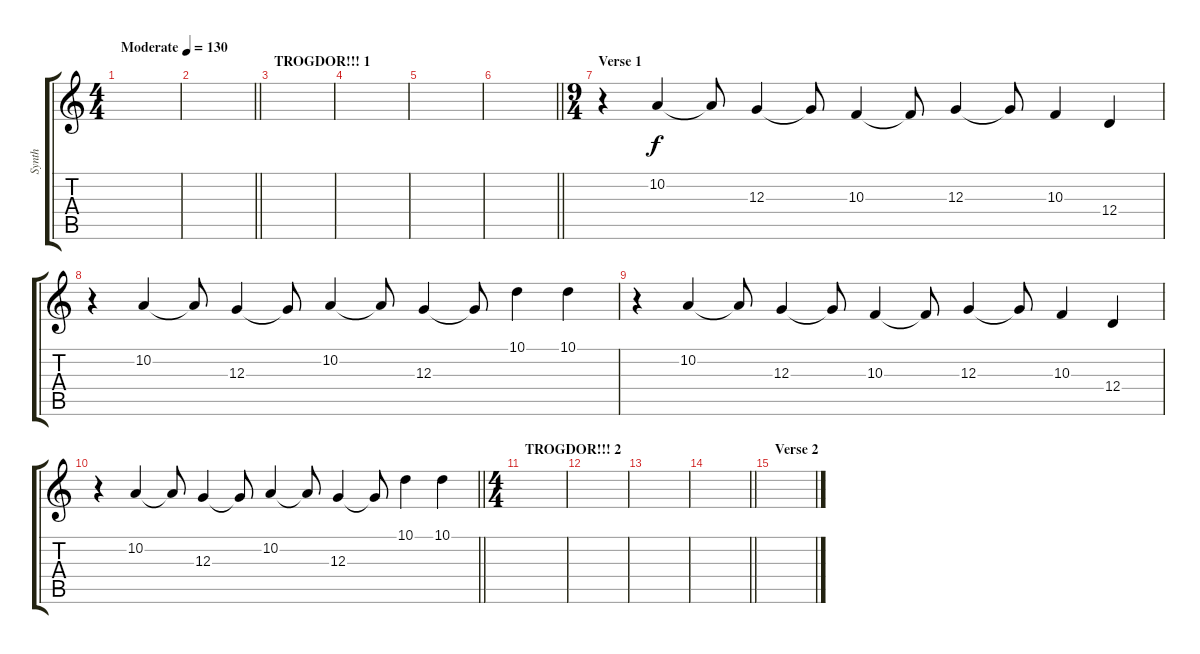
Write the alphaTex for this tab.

\track ("Synth" "Synth") {instrument pad2warm}
\staff {score tabs}
\tuning (E4 B3 G3 D3 A2 D2) {hide}
\ts (4 4)
\tempo (130 "Moderate")
\clef g2
\ks c
|
\barLineRight lightlight
|
\section ("" "TROGDOR!!! 1")
|
|
|
\barLineRight lightlight
|
\ts (9 4)
\section ("" "Verse 1")
r.4 10.2.4 10.2{t}.8 12.3.4 12.3{t}.8 10.3.4 10.3{t}.8 12.3.4 12.3{t}.8 10.3.4 12.4.4 |
r.4 10.2.4 10.2{t}.8 12.3.4 12.3{t}.8 10.2.4 10.2{t}.8 12.3.4 12.3{t}.8 10.1.4 10.1.4 |
r.4 10.2.4 10.2{t}.8 12.3.4 12.3{t}.8 10.3.4 10.3{t}.8 12.3.4 12.3{t}.8 10.3.4 12.4.4 |
\barLineRight lightlight
r.4 10.2.4 10.2{t}.8 12.3.4 12.3{t}.8 10.2.4 10.2{t}.8 12.3.4 12.3{t}.8 10.1.4 10.1.4 |
\ts (4 4)
\section ("" "TROGDOR!!! 2")
|
|
|
\barLineRight lightlight
|
\section ("" "Verse 2")
